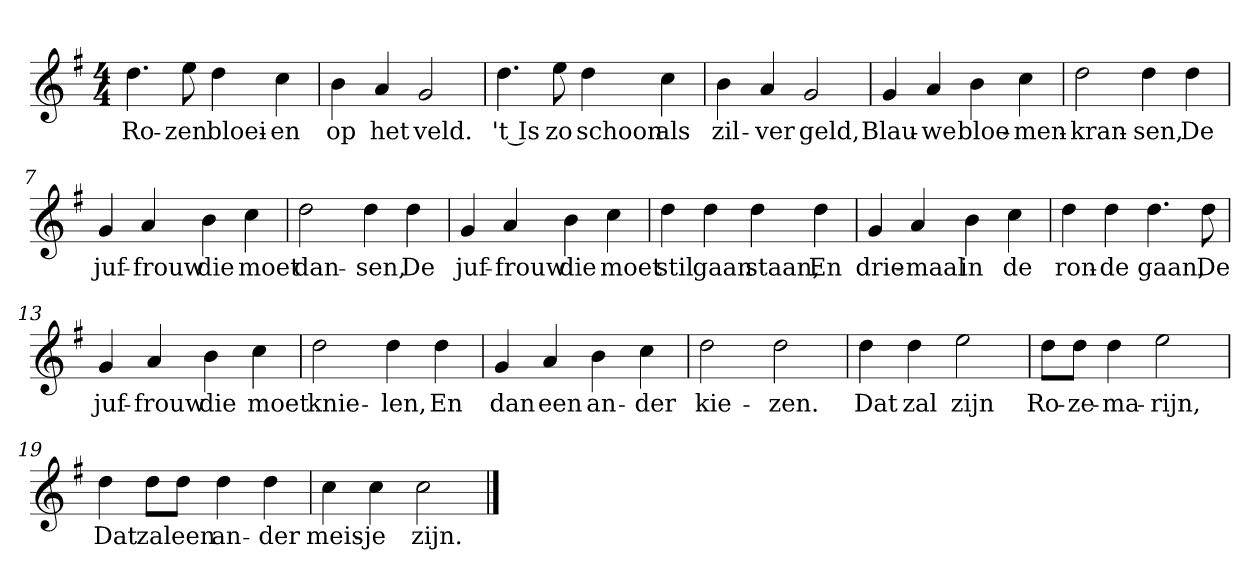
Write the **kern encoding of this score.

**kern	**text
*part1	*part1
*staff1	*staff1
*clefG2	*
*k[f#]	*
*G:	*
*M4/4	*
*MM120	*
=1	=1
4.dd	Ro-
8ee	-zen
4dd	bloei-
4cc	-en
=2	=2
4b	op
4a	het
2g	veld.
=3	=3
4.dd	't Is
8ee	zo
4dd	schoon
4cc	als
=4	=4
4b	zil-
4a	-ver
2g	geld,
=5	=5
4g	Blau-
4a	-we
4b	bloe-
4cc	-men-
=6	=6
2dd	-kran-
4dd	-sen,
4dd	De
=7	=7
4g	juf-
4a	-frouw
4b	die
4cc	moet
=8	=8
2dd	dan-
4dd	-sen,
4dd	De
=9	=9
4g	juf-
4a	-frouw
4b	die
4cc	moet
=10	=10
4dd	stil
4dd	gaan
4dd	staan,
4dd	En
=11	=11
4g	drie-
4a	-maal
4b	in
4cc	de
=12	=12
4dd	ron-
4dd	-de
4.dd	gaan,
8dd	De
=13	=13
4g	juf-
4a	-frouw
4b	die
4cc	moet
=14	=14
2dd	knie-
4dd	-len,
4dd	En
=15	=15
4g	dan
4a	een
4b	an-
4cc	-der
=16	=16
2dd	kie-
2dd	-zen.
=17	=17
4dd	Dat
4dd	zal
2ee	zijn
=18	=18
8dd\L	Ro-
8dd\J	-ze-
4dd	-ma-
2ee	-rijn,
=19	=19
4dd	Dat
8dd\L	zal
8dd\J	een
4dd	an-
4dd	-der
=20	=20
4cc	meis-
4cc	-je
2cc	zijn.
==	==
*-	*-
